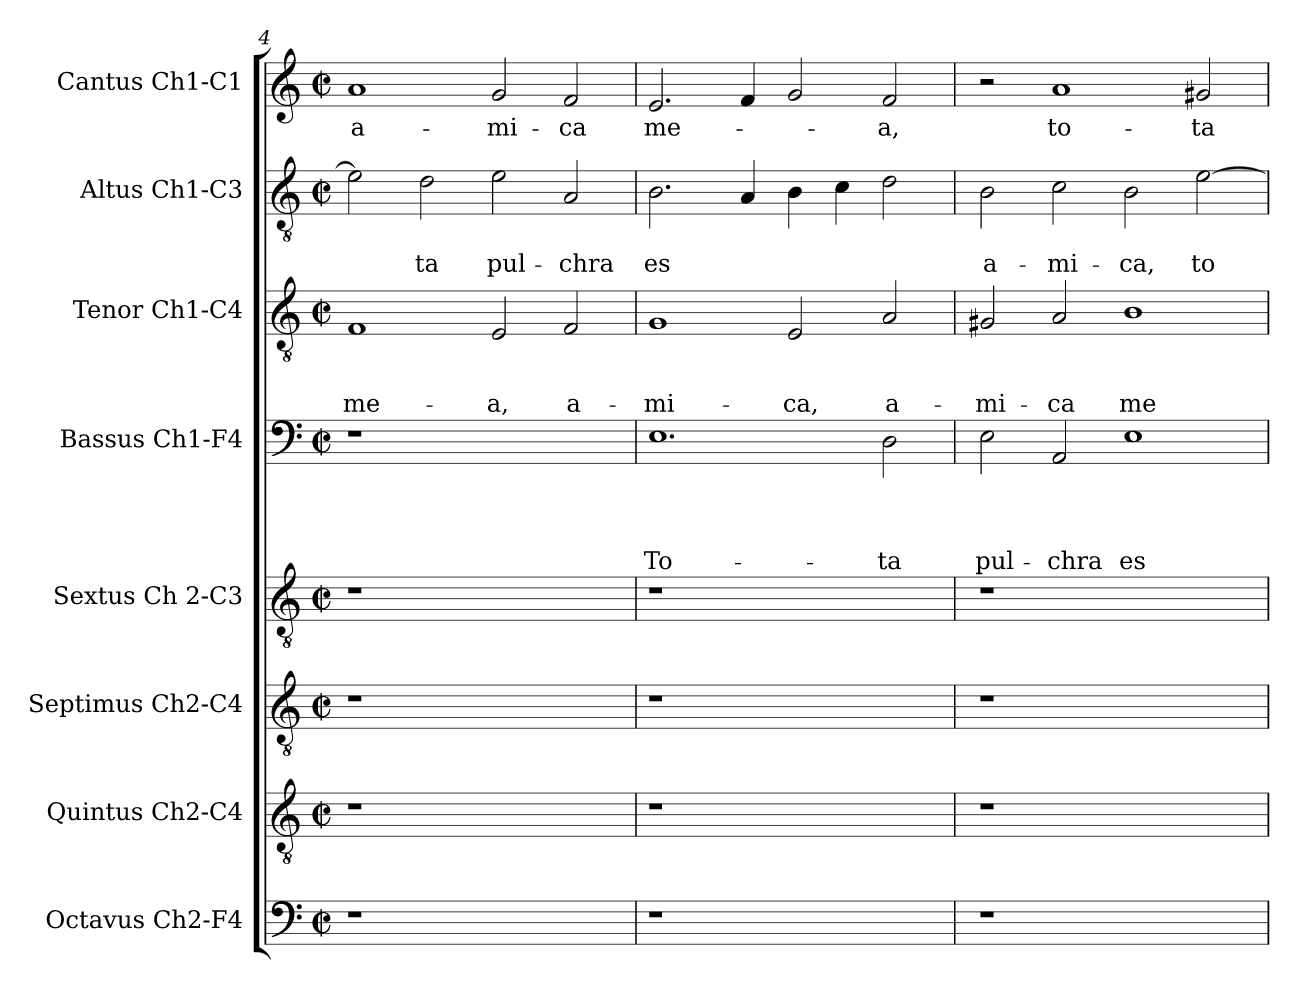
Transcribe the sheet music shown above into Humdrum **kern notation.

**kern	**kern	**kern	**kern	**kern	**text	**text	**text	**text	**kern	**text	**text	**text	**kern	**text	**text	**kern	**text
*part8	*part7	*part6	*part5	*part4	*part4	*part4	*part4	*part4	*part3	*part3	*part3	*part3	*part2	*part2	*part2	*part1	*part1
*staff8	*staff7	*staff6	*staff5	*staff4	*staff4	*staff4	*staff4	*staff4	*staff3	*staff3	*staff3	*staff3	*staff2	*staff2	*staff2	*staff1	*staff1
*I"Octavus Ch2-F4	*I"Quintus Ch2-C4	*I"Septimus Ch2-C4	*I"Sextus Ch 2-C3	*I"Bassus Ch1-F4	*	*	*	*	*I"Tenor Ch1-C4	*	*	*	*I"Altus Ch1-C3	*	*	*I"Cantus Ch1-C1	*
*	*	*	*	*I'B	*	*	*	*	*I'T	*	*	*	*I'A	*	*	*I'C	*
*clefF4	*clefGv2	*clefGv2	*clefGv2	*clefF4	*	*	*	*	*clefGv2	*	*	*	*clefGv2	*	*	*clefG2	*
*k[]	*k[]	*k[]	*k[]	*k[]	*	*	*	*	*k[]	*	*	*	*k[]	*	*	*k[]	*
*C:	*C:	*C:	*C:	*C:	*	*	*	*	*C:	*	*	*	*C:	*	*	*C:	*
*M2/2	*M2/2	*M2/2	*M2/2	*M2/2	*	*	*	*	*M2/2	*	*	*	*M2/2	*	*	*M2/2	*
*met(c|)	*met(c|)	*met(c|)	*met(c|)	*met(c|)	*	*	*	*	*met(c|)	*	*	*	*met(c|)	*	*	*met(c|)	*
=4	=4	=4	=4	=4	=4	=4	=4	=4	=4	=4	=4	=4	=4	=4	=4	=4	=4
!	!	!	!	!	!	!	!	!	!	!	!	!LO:LY:b	!	!	!	!	!LO:LY:b
1r	1r	1r	1r	1r	.	.	.	.	1F	.	.	me-	2e\]	.	.	1a	a-
!	!	!	!	!	!	!	!	!	!	!	!	!	!	!	!LO:LY:b	!	!
.	.	.	.	.	.	.	.	.	.	.	.	.	2d\	.	-ta	.	.
!	!	!	!	!	!	!	!	!	!	!	!	!LO:LY:b	!	!	!LO:LY:b	!	!LO:LY:b
1ryy	1ryy	1ryy	1ryy	1ryy	.	.	.	.	2E/	.	.	-a,	2e\	.	pul-	2g/	-mi-
!	!	!	!	!	!	!	!	!	!	!	!	!LO:LY:b	!	!	!LO:LY:b	!	!LO:LY:b
.	.	.	.	.	.	.	.	.	2F/	.	.	a-	2A/	.	-chra	2f/	-ca
=5	=5	=5	=5	=5	=5	=5	=5	=5	=5	=5	=5	=5	=5	=5	=5	=5	=5
!	!	!	!	!	!	!	!	!LO:LY:b	!	!	!	!LO:LY:b	!	!	!LO:LY:b	!	!LO:LY:b
1r	1r	1r	1r	1.E	.	.	.	To-	1G	.	.	-mi-	2.B\	.	es	2.e/	me-
.	.	.	.	.	.	.	.	.	.	.	.	.	4A/	.	.	4f/	.
!	!	!	!	!	!	!	!	!	!	!	!	!LO:LY:b	!	!	!	!	!
1ryy	1ryy	1ryy	1ryy	.	.	.	.	.	2E/	.	.	-ca,	4B\	.	.	2g/	.
.	.	.	.	.	.	.	.	.	.	.	.	.	4c\	.	.	.	.
!	!	!	!	!	!	!	!	!LO:LY:b	!	!	!	!LO:LY:b	!	!	!	!	!LO:LY:b
.	.	.	.	2D\	.	.	.	-ta	2A/	.	.	a-	2d\	.	.	2f/	-a,
=6	=6	=6	=6	=6	=6	=6	=6	=6	=6	=6	=6	=6	=6	=6	=6	=6	=6
!	!	!	!	!	!	!	!	!LO:LY:b	!	!	!	!LO:LY:b	!	!	!LO:LY:b	!	!
1r	1r	1r	1r	2E\	.	.	.	pul-	2G#X/	.	.	-mi-	2B\	.	a-	2r	.
!	!	!	!	!	!	!	!	!LO:LY:b	!	!	!	!LO:LY:b	!	!	!LO:LY:b	!	!LO:LY:b
.	.	.	.	2AA/	.	.	.	-chra	2A/	.	.	-ca	2c\	.	-mi-	1a	to-
!	!	!	!	!	!	!	!	!LO:LY:b	!	!	!	!LO:LY:b	!	!	!LO:LY:b	!	!
1ryy	1ryy	1ryy	1ryy	1E	.	.	.	es	1B	.	.	me-	2B\	.	-ca,	.	.
!	!	!	!	!	!	!	!	!	!	!	!	!	!	!	!LO:LY:b	!	!LO:LY:b
.	.	.	.	.	.	.	.	.	.	.	.	.	[2e\	.	to-	2g#X/	-ta
=	=	=	=	=	=	=	=	=	=	=	=	=	=	=	=	=	=
*-	*-	*-	*-	*-	*-	*-	*-	*-	*-	*-	*-	*-	*-	*-	*-	*-	*-
